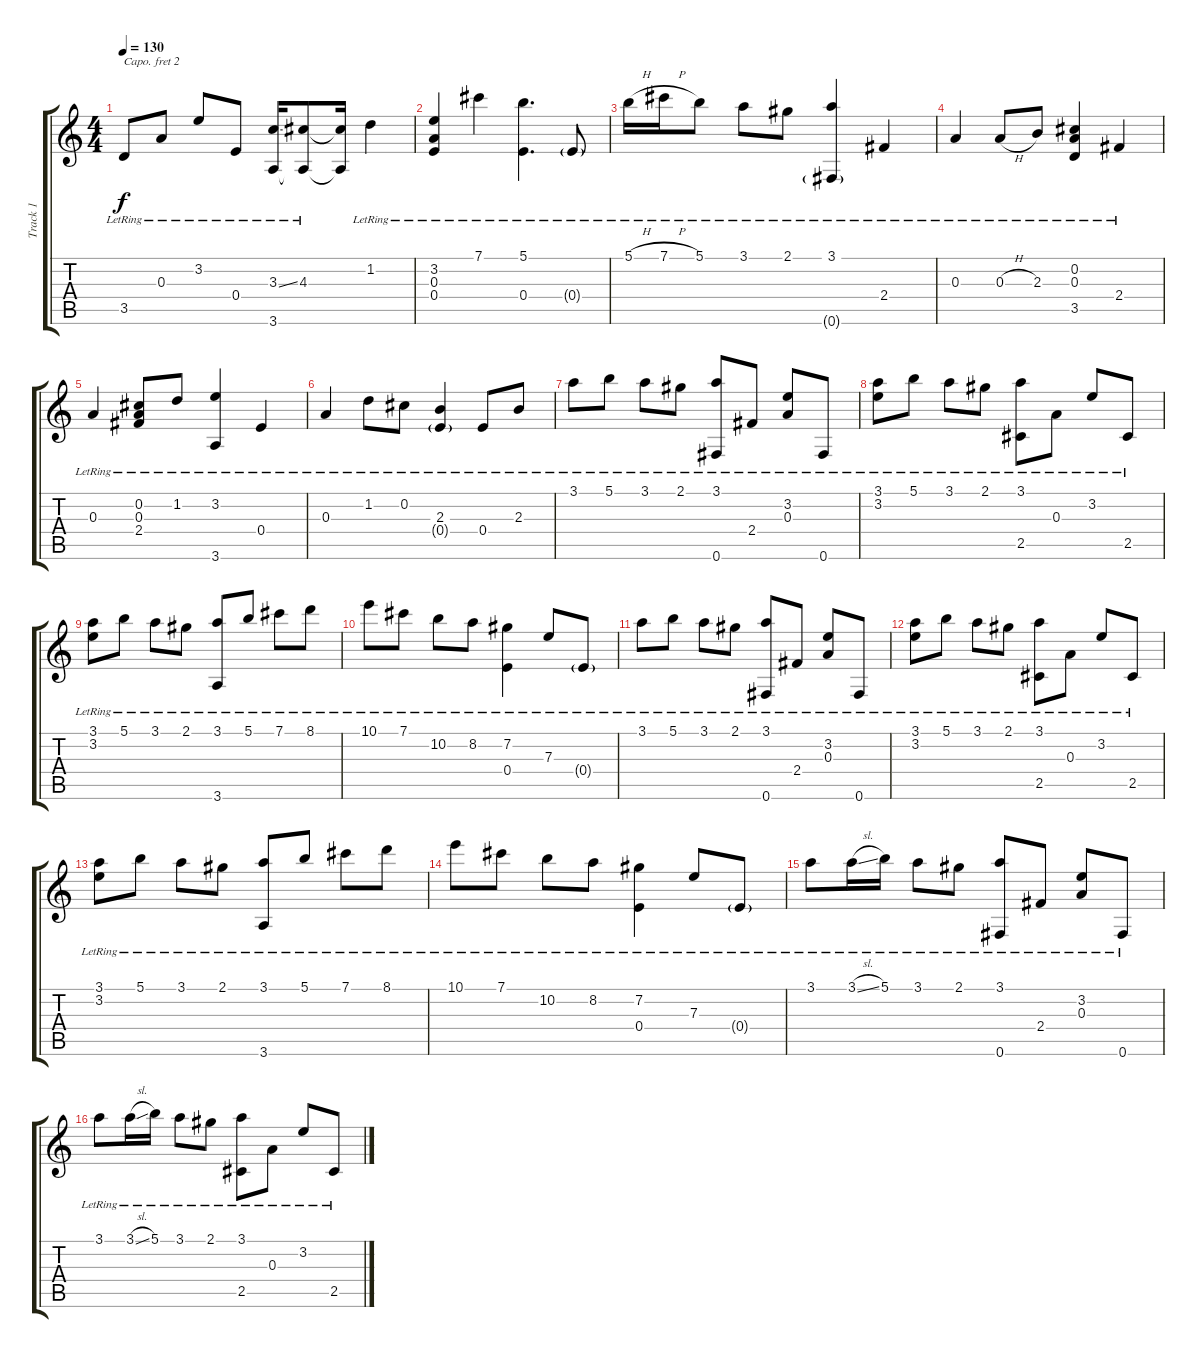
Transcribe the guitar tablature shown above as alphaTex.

\track ("Track 1" "Track 1") {instrument acousticguitarsteel}
\staff {score tabs}
\capo 2
\tuning (E4 B3 G3 D3 A2 E2) {hide}
\ts (4 4)
\tempo 130
\clef g2
\ks c
3.5{lr}.8{dy f} 0.3{lr}.8 3.2{lr}.8 0.4{lr}.8 (3.3{ss lr} 3.6{lr}).16 (4.3{lr} 3.6{t}).8 (4.3{t} 3.6{t}).16 1.2{lr}.4 |
(3.2{lr} 0.3{lr} 0.4{lr}).4 7.1{lr}.4 (5.1{lr} 0.4{lr}).4{d} 0.4{g lr}.8 |
5.1{h lr}.16 7.1{h lr}.16 5.1{lr}.8 3.1{lr}.8 2.1{lr}.8 (3.1{lr} 0.6{g lr}).4 2.4{lr}.4 |
0.3{lr}.4 0.3{h lr}.8 2.3{lr}.8 (0.2{lr} 0.3{lr} 3.5{lr}).4 2.4{lr}.4 |
0.3{lr}.4 (0.2{lr} 0.3{lr} 2.4{lr}).8 1.2{lr}.8 (3.2{lr} 3.6{lr}).4 0.4{lr}.4 |
0.3{lr}.4 1.2{lr}.8 0.2{lr}.8 (2.3{lr} 0.4{g lr}).4 0.4{lr}.8 2.3{lr}.8 |
3.1{lr}.8 5.1{lr}.8 3.1{lr}.8 2.1{lr}.8 (3.1{lr} 0.6{lr}).8 2.4{lr}.8 (3.2{lr} 0.3{lr}).8 0.6{lr}.8 |
(3.1{lr} 3.2{lr}).8 5.1{lr}.8 3.1{lr}.8 2.1{lr}.8 (3.1{lr} 2.5{lr}).8 0.3{lr}.8 3.2{lr}.8 2.5{lr}.8 |
(3.1{lr} 3.2{lr}).8 5.1{lr}.8 3.1{lr}.8 2.1{lr}.8 (3.1{lr} 3.6{lr}).8 5.1{lr}.8 7.1{lr}.8 8.1{lr}.8 |
10.1{lr}.8 7.1{lr}.8 10.2{lr}.8 8.2{lr}.8 (7.2{lr} 0.4{lr}).4 7.3{lr}.8 0.4{g lr}.8 |
3.1{lr}.8 5.1{lr}.8 3.1{lr}.8 2.1{lr}.8 (3.1{lr} 0.6{lr}).8 2.4{lr}.8 (3.2{lr} 0.3{lr}).8 0.6{lr}.8 |
(3.1{lr} 3.2{lr}).8 5.1{lr}.8 3.1{lr}.8 2.1{lr}.8 (3.1{lr} 2.5{lr}).8 0.3{lr}.8 3.2{lr}.8 2.5{lr}.8 |
(3.1{lr} 3.2{lr}).8 5.1{lr}.8 3.1{lr}.8 2.1{lr}.8 (3.1{lr} 3.6{lr}).8 5.1{lr}.8 7.1{lr}.8 8.1{lr}.8 |
10.1{lr}.8 7.1{lr}.8 10.2{lr}.8 8.2{lr}.8 (7.2{lr} 0.4{lr}).4 7.3{lr}.8 0.4{g lr}.8 |
3.1{lr}.8 3.1{sl lr}.16 5.1{lr}.16 3.1{lr}.8 2.1{lr}.8 (3.1{lr} 0.6{lr}).8 2.4{lr}.8 (3.2{lr} 0.3{lr}).8 0.6{lr}.8 |
3.1{lr}.8 3.1{sl lr}.16 5.1{lr}.16 3.1{lr}.8 2.1{lr}.8 (3.1{lr} 2.5{lr}).8 0.3{lr}.8 3.2{lr}.8 2.5{lr}.8
